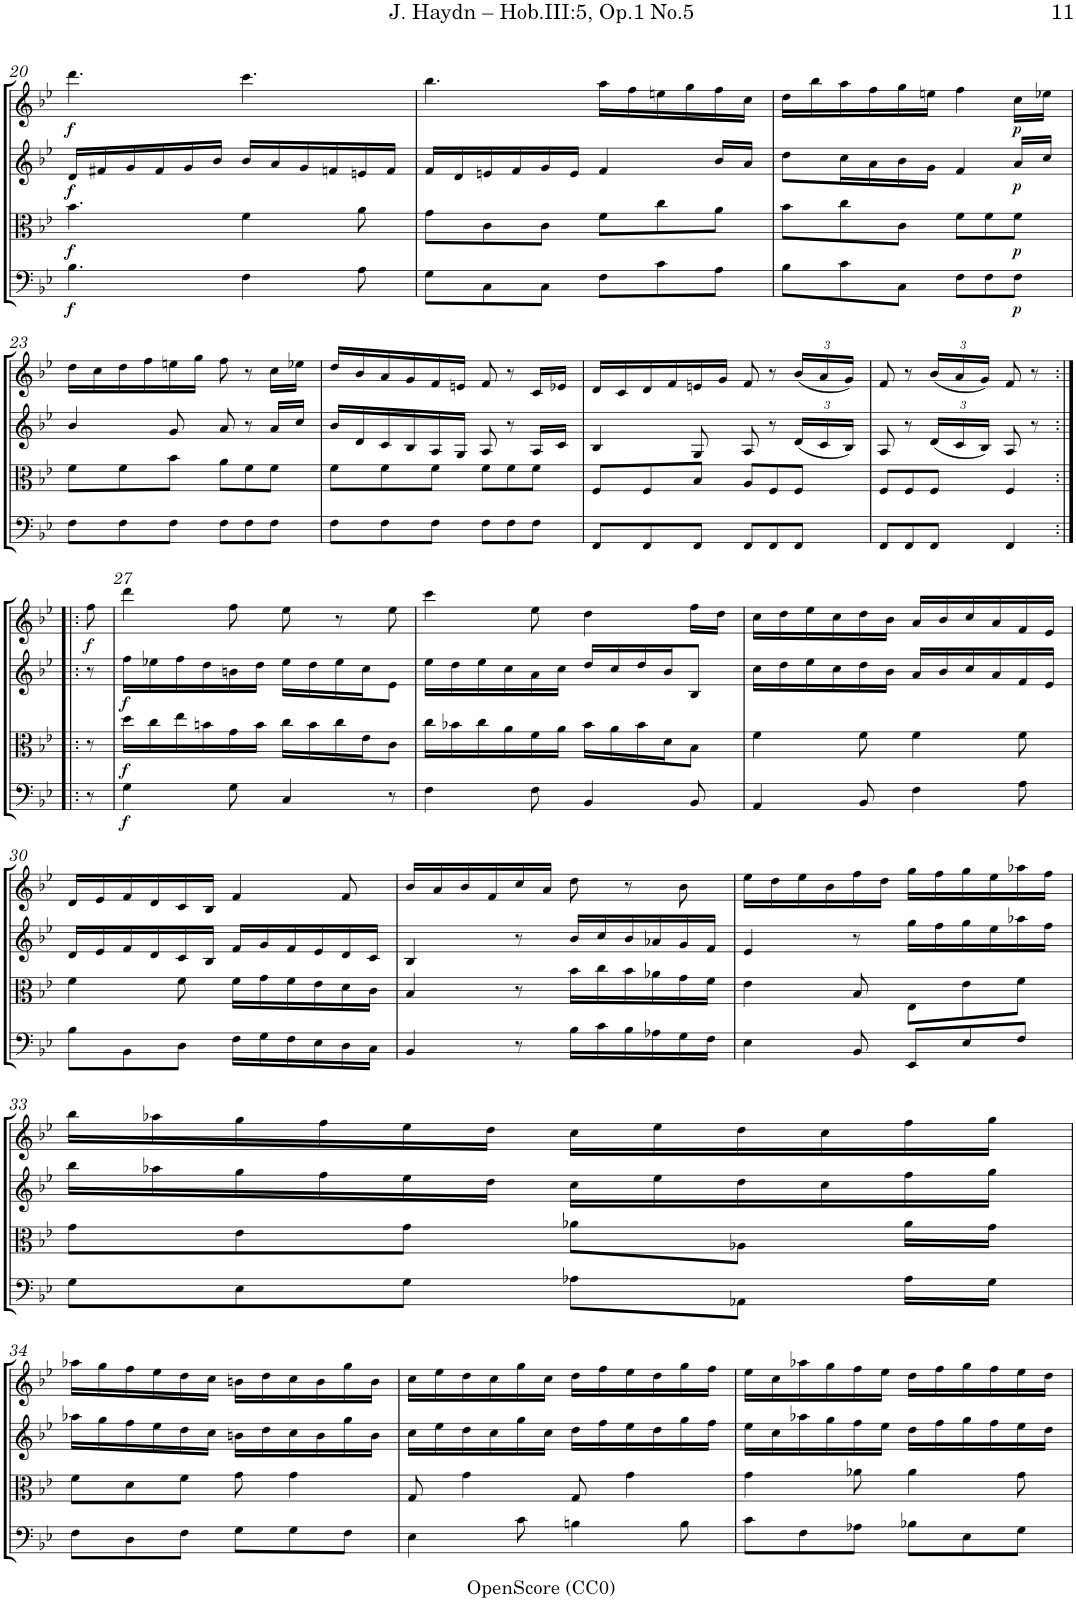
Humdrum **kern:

**kern	**dynam	**kern	**dynam	**kern	**dynam	**kern	**dynam
*part4	*part4	*part3	*part3	*part2	*part2	*part1	*part1
*staff4	*staff4	*staff3	*staff3	*staff2	*staff2	*staff1	*staff1
*I"Violoncello	*	*I"Viola	*	*I"Violin 2	*	*I"Violin 1	*
*I'Vc	*	*I'Vla	*	*I'Vln	*	*I'Vln	*
!!LO:PB:g=z
*clefF4	*	*clefC3	*	*clefG2	*	*clefG2	*
*k[b-e-]	*	*k[b-e-]	*	*k[b-e-]	*	*k[b-e-]	*
*M6/8	*	*M6/8	*	*M6/8	*	*M6/8	*
=20	=20	=20	=20	=20	=20	=20	=20
!	!LO:DY:b	!	!LO:DY:b	!	!LO:DY:b	!	!LO:DY:b
4.B-\	f	4.b-\	f	16d/LL	f	4.ddd\	f
.	.	.	.	16f#X/	.	.	.
.	.	.	.	16g/	.	.	.
.	.	.	.	16f#/	.	.	.
.	.	.	.	16g/	.	.	.
.	.	.	.	16b-/JJ	.	.	.
4F\	.	4f\	.	16b-/LL	.	4.ccc\	.
.	.	.	.	16a/	.	.	.
.	.	.	.	16g/	.	.	.
.	.	.	.	16fn/	.	.	.
8A\	.	8a\	.	16en/	.	.	.
.	.	.	.	16f/JJ	.	.	.
=21	=21	=21	=21	=21	=21	=21	=21
8G\L	.	8g\L	.	16f/LL	.	4.bb-\	.
.	.	.	.	16d/	.	.	.
8C\	.	8c\	.	16en/	.	.	.
.	.	.	.	16f/	.	.	.
8C\J	.	8c\J	.	16g/	.	.	.
.	.	.	.	16e/JJ	.	.	.
8F\L	.	8f\L	.	4f/	.	16aa\LL	.
.	.	.	.	.	.	16ff\	.
8c\	.	8cc\	.	.	.	16een\	.
.	.	.	.	.	.	16gg\	.
8A\J	.	8a\J	.	16b-/LL	.	16ff\	.
.	.	.	.	16a/JJ	.	16cc\JJ	.
=22	=22	=22	=22	=22	=22	=22	=22
8B-\L	.	8b-\L	.	8dd\L	.	16dd\LL	.
.	.	.	.	.	.	16bb-\	.
8c\	.	8cc\	.	16cc\L	.	16aa\	.
.	.	.	.	16a\	.	16ff\	.
8C\J	.	8c\J	.	16b-\	.	16gg\	.
.	.	.	.	16g\JJ	.	16een\JJ	.
8F\L	.	8f\L	.	4f/	.	4ff\	.
8F\	.	8f\	.	.	.	.	.
!	!LO:DY:b	!	!LO:DY:b	!	!LO:DY:b	!	!LO:DY:b
8F\J	p	8f\J	p	16a/LL	p	16cc\LL	p
.	.	.	.	16cc/JJ	.	16ee-X\JJ	.
!!LO:LB:g=z
=23	=23	=23	=23	=23	=23	=23	=23
8F\L	.	8f\L	.	4b-/	.	16dd\LL	.
.	.	.	.	.	.	16cc\	.
8F\	.	8f\	.	.	.	16dd\	.
.	.	.	.	.	.	16ff\	.
8F\J	.	8b-\J	.	8g/	.	16een\	.
.	.	.	.	.	.	16gg\JJ	.
8F\L	.	8a\L	.	8a/	.	8ff\	.
8F\	.	8f\	.	8r	.	8r	.
8F\J	.	8f\J	.	16a/LL	.	16cc\LL	.
.	.	.	.	16cc/JJ	.	16ee-X\JJ	.
=24	=24	=24	=24	=24	=24	=24	=24
8F\L	.	8f\L	.	16b-/LL	.	16dd/LL	.
.	.	.	.	16d/	.	16b-/	.
8F\	.	8f\	.	16c/	.	16a/	.
.	.	.	.	16B-/	.	16g/	.
8F\J	.	8f\J	.	16A/	.	16f/	.
.	.	.	.	16G/JJ	.	16en/JJ	.
8F\L	.	8f\L	.	8A/	.	8f/	.
8F\	.	8f\	.	8r	.	8r	.
8F\J	.	8f\J	.	16A/LL	.	16c/LL	.
.	.	.	.	16c/JJ	.	16e-X/JJ	.
=25	=25	=25	=25	=25	=25	=25	=25
8FF/L	.	8F/L	.	4B-/	.	16d/LL	.
.	.	.	.	.	.	16c/	.
8FF/	.	8F/	.	.	.	16d/	.
.	.	.	.	.	.	16f/	.
8FF/J	.	8B-/J	.	8G/	.	16en/	.
.	.	.	.	.	.	16g/JJ	.
8FF/L	.	8A/L	.	8A/	.	8f/	.
8FF/	.	8F/	.	8r	.	8r	.
*	*	*	*	*Xbrackettup	*	*Xbrackettup	*
8FF/J	.	8F/J	.	(24d/LL	.	(24b-/LL	.
.	.	.	.	24c/	.	24a/	.
.	.	.	.	24B-/JJ)	.	24g/JJ)	.
=26	=26	=26	=26	=26	=26	=26	=26
8FF/L	.	8F/L	.	8A/	.	8f/	.
8FF/	.	8F/	.	8r	.	8r	.
8FF/J	.	8F/J	.	(24d/LL	.	(24b-/LL	.
.	.	.	.	24c/	.	24a/	.
.	.	.	.	24B-/JJ)	.	24g/JJ)	.
4FF/	.	4F/	.	8A/	.	8f/	.
.	.	.	.	8r	.	8r	.
!!LO:LB:g=z
=26X1:|!|:	=26X1:|!|:	=26X1:|!|:	=26X1:|!|:	=26X1:|!|:	=26X1:|!|:	=26X1:|!|:	=26X1:|!|:
!	!	!	!	!	!	!	!LO:DY:b
8r	.	8r	.	8r	.	8ff\	f
=27	=27	=27	=27	=27	=27	=27	=27
!	!LO:DY:b	!	!LO:DY:b	!	!LO:DY:b	!	!
4G\	f	16dd\LL	f	16ff\LL	f	4ddd\	.
.	.	16cc\	.	16ee-X\	.	.	.
.	.	16ee-\	.	16ff\	.	.	.
.	.	16bn\	.	16dd\	.	.	.
8G\	.	16g\	.	16bn\	.	8ff\	.
.	.	16b\JJ	.	16dd\JJ	.	.	.
4C/	.	16cc\LL	.	16ee-\LL	.	8ee-\	.
.	.	16b\	.	16dd\	.	.	.
.	.	16cc\	.	16ee-\	.	8r	.
.	.	16e-\J	.	16cc\J	.	.	.
8r	.	8c\J	.	8e-\J	.	8ee-\	.
=28	=28	=28	=28	=28	=28	=28	=28
4F\	.	16cc\LL	.	16ee-\LL	.	4ccc\	.
.	.	16b-X\	.	16dd\	.	.	.
.	.	16cc\	.	16ee-\	.	.	.
.	.	16a\	.	16cc\	.	.	.
8F\	.	16f\	.	16a\	.	8ee-\	.
.	.	16a\JJ	.	16cc\JJ	.	.	.
4BB-/	.	16b-\LL	.	16dd/LL	.	4dd\	.
.	.	16a\	.	16cc/	.	.	.
.	.	16b-\	.	16dd/	.	.	.
.	.	16d\J	.	16b-/J	.	.	.
8BB-/	.	8B-\J	.	8B-/J	.	16ff\LL	.
.	.	.	.	.	.	16dd\JJ	.
=29	=29	=29	=29	=29	=29	=29	=29
4AA/	.	4f\	.	16cc\LL	.	16cc\LL	.
.	.	.	.	16dd\	.	16dd\	.
.	.	.	.	16ee-\	.	16ee-\	.
.	.	.	.	16cc\	.	16cc\	.
8BB-/	.	8f\	.	16dd\	.	16dd\	.
.	.	.	.	16b-\JJ	.	16b-\JJ	.
4F\	.	4f\	.	16a/LL	.	16a/LL	.
.	.	.	.	16b-/	.	16b-/	.
.	.	.	.	16cc/	.	16cc/	.
.	.	.	.	16a/	.	16a/	.
8A\	.	8f\	.	16f/	.	16f/	.
.	.	.	.	16e-/JJ	.	16e-/JJ	.
!!LO:LB:g=z
=30	=30	=30	=30	=30	=30	=30	=30
8B-\L	.	4f\	.	16d/LL	.	16d/LL	.
.	.	.	.	16e-/	.	16e-/	.
8BB-\	.	.	.	16f/	.	16f/	.
.	.	.	.	16d/	.	16d/	.
8D\J	.	8f\	.	16c/	.	16c/	.
.	.	.	.	16B-/JJ	.	16B-/JJ	.
16F\LL	.	16f\LL	.	16f/LL	.	4f/	.
16G\	.	16g\	.	16g/	.	.	.
16F\	.	16f\	.	16f/	.	.	.
16E-\	.	16e-\	.	16e-/	.	.	.
16D\	.	16d\	.	16d/	.	8f/	.
16C\JJ	.	16c\JJ	.	16c/JJ	.	.	.
=31	=31	=31	=31	=31	=31	=31	=31
4BB-/	.	4B-/	.	4B-/	.	16b-/LL	.
.	.	.	.	.	.	16a/	.
.	.	.	.	.	.	16b-/	.
.	.	.	.	.	.	16f/	.
8r	.	8r	.	8r	.	16cc/	.
.	.	.	.	.	.	16a/JJ	.
16B-\LL	.	16b-\LL	.	16b-/LL	.	8dd\	.
16c\	.	16cc\	.	16cc/	.	.	.
16B-\	.	16b-\	.	16b-/	.	8r	.
16A-X\	.	16a-X\	.	16a-X/	.	.	.
16G\	.	16g\	.	16g/	.	8b-\	.
16F\JJ	.	16f\JJ	.	16f/JJ	.	.	.
=32	=32	=32	=32	=32	=32	=32	=32
4E-\	.	4e-\	.	4e-/	.	16ee-\LL	.
.	.	.	.	.	.	16dd\	.
.	.	.	.	.	.	16ee-\	.
.	.	.	.	.	.	16b-\	.
8BB-/	.	8B-/	.	8r	.	16ff\	.
.	.	.	.	.	.	16dd\JJ	.
8EE-/L	.	8E-\L	.	16gg\LL	.	16gg\LL	.
.	.	.	.	16ff\	.	16ff\	.
8E-/	.	8e-\	.	16gg\	.	16gg\	.
.	.	.	.	16ee-\	.	16ee-\	.
8F/J	.	8f\J	.	16aa-X\	.	16aa-X\	.
.	.	.	.	16ff\JJ	.	16ff\JJ	.
!!LO:LB:g=z
=33	=33	=33	=33	=33	=33	=33	=33
8G\L	.	8g\L	.	16bb-\LL	.	16bb-\LL	.
.	.	.	.	16aa-X\	.	16aa-X\	.
8E-\	.	8e-\	.	16gg\	.	16gg\	.
.	.	.	.	16ff\	.	16ff\	.
8G\J	.	8g\J	.	16ee-\	.	16ee-\	.
.	.	.	.	16dd\JJ	.	16dd\JJ	.
8A-X\L	.	8a-X\L	.	16cc\LL	.	16cc\LL	.
.	.	.	.	16ee-\	.	16ee-\	.
8AA-X\J	.	8A-X\J	.	16dd\	.	16dd\	.
.	.	.	.	16cc\	.	16cc\	.
16A-\LL	.	16a-\LL	.	16ff\	.	16ff\	.
16G\JJ	.	16g\JJ	.	16gg\JJ	.	16gg\JJ	.
!!LO:LB:g=z
=34	=34	=34	=34	=34	=34	=34	=34
8F\L	.	8f\L	.	16aa-X\LL	.	16aa-X\LL	.
.	.	.	.	16gg\	.	16gg\	.
8D\	.	8d\	.	16ff\	.	16ff\	.
.	.	.	.	16ee-\	.	16ee-\	.
8F\J	.	8f\J	.	16dd\	.	16dd\	.
.	.	.	.	16cc\JJ	.	16cc\JJ	.
8G\L	.	8g\	.	16bn\LL	.	16bn\LL	.
.	.	.	.	16dd\	.	16dd\	.
8G\	.	4g\	.	16cc\	.	16cc\	.
.	.	.	.	16b\	.	16b\	.
8F\J	.	.	.	16gg\	.	16gg\	.
.	.	.	.	16b\JJ	.	16b\JJ	.
=35	=35	=35	=35	=35	=35	=35	=35
4E-\	.	8G/	.	16cc\LL	.	16cc\LL	.
.	.	.	.	16ee-\	.	16ee-\	.
.	.	4g\	.	16dd\	.	16dd\	.
.	.	.	.	16cc\	.	16cc\	.
8c\	.	.	.	16gg\	.	16gg\	.
.	.	.	.	16cc\JJ	.	16cc\JJ	.
4Bn\	.	8G/	.	16dd\LL	.	16dd\LL	.
.	.	.	.	16ff\	.	16ff\	.
.	.	4g\	.	16ee-\	.	16ee-\	.
.	.	.	.	16dd\	.	16dd\	.
8B\	.	.	.	16gg\	.	16gg\	.
.	.	.	.	16ff\JJ	.	16ff\JJ	.
=36	=36	=36	=36	=36	=36	=36	=36
8c\L	.	4g\	.	16ee-\LL	.	16ee-\LL	.
.	.	.	.	16cc\	.	16cc\	.
8F\	.	.	.	16aa-X\	.	16aa-X\	.
.	.	.	.	16gg\	.	16gg\	.
8A-X\J	.	8a-X\	.	16ff\	.	16ff\	.
.	.	.	.	16ee-\JJ	.	16ee-\JJ	.
8B-X\L	.	4a-\	.	16dd\LL	.	16dd\LL	.
.	.	.	.	16ff\	.	16ff\	.
8E-\	.	.	.	16gg\	.	16gg\	.
.	.	.	.	16ff\	.	16ff\	.
8G\J	.	8g\	.	16ee-\	.	16ee-\	.
.	.	.	.	16dd\JJ	.	16dd\JJ	.
=	=	=	=	=	=	=	=
*-	*-	*-	*-	*-	*-	*-	*-
